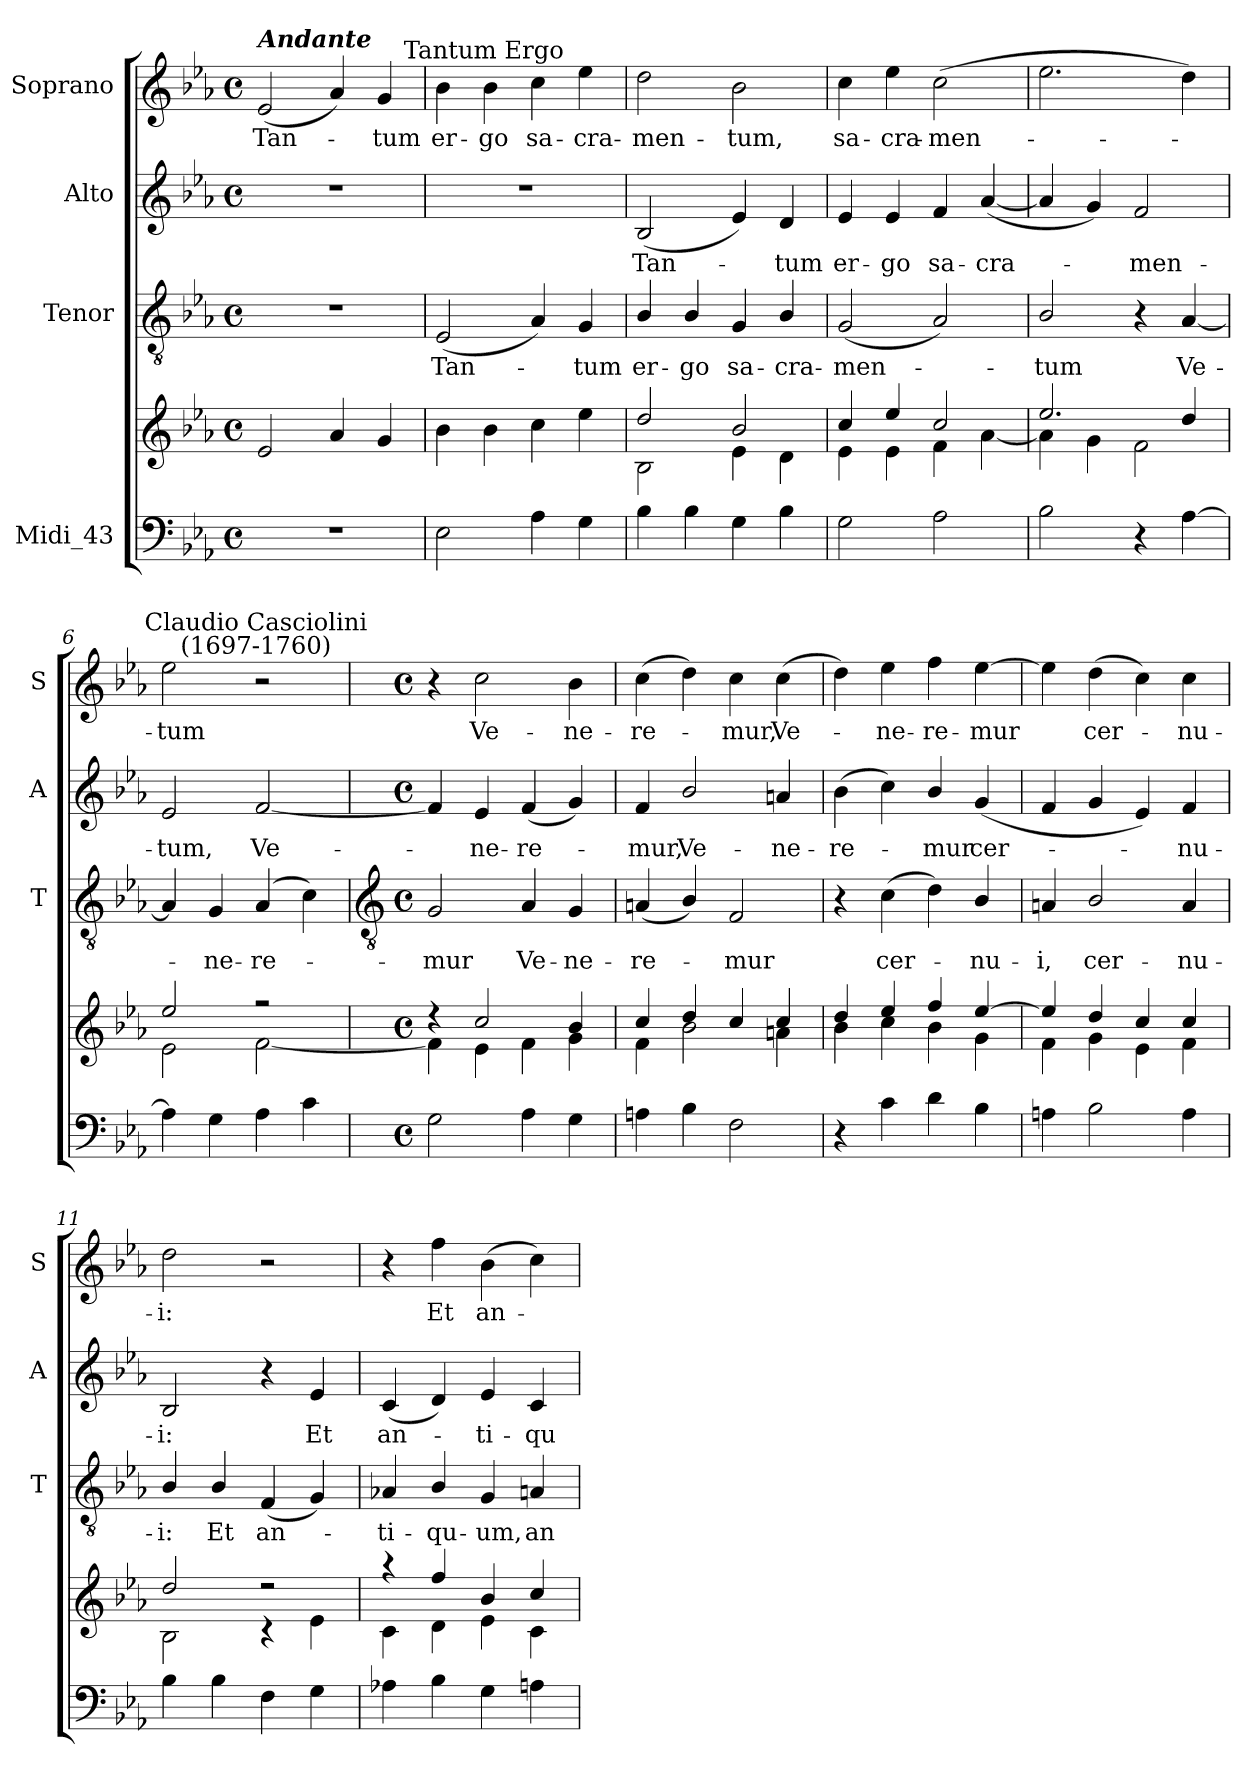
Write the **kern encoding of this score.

**kern	**kern	**kern	**text	**kern	**text	**kern	**text
*part4	*part4	*part3	*part3	*part2	*part2	*part1	*part1
*staff5	*staff4	*staff3	*staff3	*staff2	*staff2	*staff1	*staff1
*I"Midi_43	*	*I"Tenor	*	*I"Alto	*	*I"Soprano	*
*	*	*I'T	*	*I'A	*	*I'S	*
*clefF4	*clefG2	*clefGv2	*	*clefG2	*	*clefG2	*
*k[b-e-a-]	*k[b-e-a-]	*k[b-e-a-]	*	*k[b-e-a-]	*	*k[b-e-a-]	*
*E-:	*E-:	*E-:	*	*E-:	*	*E-:	*
*M4/4	*M4/4	*M4/4	*	*M4/4	*	*M4/4	*
*met(c)	*met(c)	*met(c)	*	*met(c)	*	*met(c)	*
=1	=1	=1	=1	=1	=1	=1	=1
*	*^	*	*	*	*	*	*
!	!	!	!	!	!	!	!LO:TX:a:Bi:t=Andante	!
!	!	!	!	!	!	!	!	!LO:LY:b
1r	2e-/	2ryy	1r	.	1r	.	(<2e-	Tan-
.	4a-/	2ryy	.	.	.	.	4a-)	.
!	!	!	!	!	!	!	!	!LO:LY:b
.	4g/	.	.	.	.	.	4g	tum
=2	=2	=2	=2	=2	=2	=2	=2	=2
!	!	!	!	!LO:LY:b	!	!	!	!LO:LY:b
2E-	4b-\	2ryy	(<2E-	Tan-	1r	.	4b-	er-
!	!	!	!	!	!	!	!LO:TX:a:cj:t=Tantum Ergo	!
!	!	!	!	!	!	!	!	!LO:LY:b
.	4b-\	.	.	.	.	.	4b-	-go
!	!	!	!	!	!	!	!	!LO:LY:b
4A-	4cc\	2ryy	4A-)	.	.	.	4cc	sa-
!	!	!	!	!LO:LY:b	!	!	!	!LO:LY:b
4G	4ee-\	.	4G	tum	.	.	4ee-	-cra-
=3	=3	=3	=3	=3	=3	=3	=3	=3
!	!	!	!	!LO:LY:b	!	!LO:LY:b	!	!LO:LY:b
4B-	2dd/	2B-\	4B-/	er-	(<2B-	Tan-	2dd	-men-
!	!	!	!	!LO:LY:b	!	!	!	!
4B-	.	.	4B-/	-go	.	.	.	.
!	!	!	!	!LO:LY:b	!	!	!	!LO:LY:b
4G	2b-/	4e-\	4G	sa-	4e-)	.	2b-	-tum,
!	!	!	!	!LO:LY:b	!	!LO:LY:b	!	!
4B-	.	4d\	4B-/	-cra-	4d	tum	.	.
=4	=4	=4	=4	=4	=4	=4	=4	=4
!	!	!	!	!LO:LY:b	!	!LO:LY:b	!	!LO:LY:b
2G	4cc/	4e-\	(<2G	-men-	4e-	er-	4cc	sa-
!	!	!	!	!	!	!LO:LY:b	!	!LO:LY:b
.	4ee-/	4e-\	.	.	4e-	-go	4ee-	-cra-
!	!	!	!	!	!	!LO:LY:b	!	!LO:LY:b
2A-	2cc/	4f\	2A-)	.	4f	sa-	(>2cc	-men-
!	!	!	!	!	!	!LO:LY:b	!	!
.	.	[4a-\	.	.	(<[4a-	-cra-	.	.
=5	=5	=5	=5	=5	=5	=5	=5	=5
!	!	!	!	!LO:LY:b	!	!	!	!
2B-	2.ee-/	4a-\]	2B-/	tum	4a-]	.	2.ee-	.
.	.	4g\	.	.	4g)	.	.	.
!	!	!	!	!	!	!LO:LY:b	!	!
4r	.	2f\	4r	.	2f	men-	.	.
!	!	!	!	!LO:LY:b	!	!	!	!
[4A-	4dd/	.	[4A-	Ve-	.	.	4dd)	.
=6	=6	=6	=6	=6	=6	=6	=6	=6
!	!	!	!	!	!	!LO:LY:b	!	!LO:LY:b
4A-]	2ee-/	2e-\	4A-]	.	2e-	-tum,	2ee-	tum
!	!	!	!	!LO:LY:b	!	!	!	!
4G	.	.	4G	ne-	.	.	.	.
!	!	!	!	!	!	!	!LO:TX:a:cj:t=Claudio Casciolini\n(1697-1760)	!
!	!	!	!	!LO:LY:b	!	!LO:LY:b	!	!
4A-	2r	[2f\	(<4A-	-re-	[2f	Ve-	2r	.
4c	.	.	4c)	.	.	.	.	.
!!LO:LB:g=z
=7	=7	=7	=7	=7	=7	=7	=7	=7
*	*	*	*clefGv2	*	*	*	*	*
*M4/4	*M4/4	*	*M4/4	*	*M4/4	*	*M4/4	*
*met(c)	*met(c)	*	*met(c)	*	*met(c)	*	*met(c)	*
!	!	!	!	!LO:LY:b	!	!	!	!
2G	4r	4f\]	2G	mur	4f]	.	4r	.
!	!	!	!	!	!	!LO:LY:b	!	!LO:LY:b
.	2cc/	4e-\	.	.	4e-	ne-	2cc	Ve-
!	!	!	!	!LO:LY:b	!	!LO:LY:b	!	!
4A-	.	4f\	4A-	Ve-	(<4f	-re-	.	.
!	!	!	!	!LO:LY:b	!	!	!	!LO:LY:b
4G	4b-/	4g\	4G	-ne-	4g)	.	4b-	-ne-
=8	=8	=8	=8	=8	=8	=8	=8	=8
!	!	!	!	!LO:LY:b	!	!LO:LY:b	!	!LO:LY:b
4An	4cc/	4f\	(<4An	-re-	4f	mur,	(>4cc	-re-
!	!	!	!	!	!	!LO:LY:b	!	!
4B-	4dd/	2b-\	4B-/)	.	2b-/	Ve-	4dd)	.
!	!	!	!	!LO:LY:b	!	!	!	!LO:LY:b
2F	4cc/	.	2F	mur	.	.	4cc	mur,
!	!	!	!	!	!	!LO:LY:b	!	!LO:LY:b
.	4cc/	4an\	.	.	4an	-ne-	(>4cc	Ve-
=9	=9	=9	=9	=9	=9	=9	=9	=9
!	!	!	!	!	!	!LO:LY:b	!	!
4r	4dd/	4b-\	4r	.	(>4b-	-re-	4dd)	.
!	!	!	!	!LO:LY:b	!	!	!	!LO:LY:b
4c	4ee-/	4cc\	(>4c	cer-	4cc)	.	4ee-	ne-
!	!	!	!	!	!	!LO:LY:b	!	!LO:LY:b
4d	4ff/	4b-\	4d)	.	4b-/	mur	4ff	-re-
!	!	!	!	!LO:LY:b	!	!LO:LY:b	!	!LO:LY:b
4B-	[4ee-/	4g\	4B-/	nu-	(<4g	cer-	[4ee-	-mur
=10	=10	=10	=10	=10	=10	=10	=10	=10
!	!	!	!	!LO:LY:b	!	!	!	!
4An	4ee-/]	4f\	4An	-i,	4f	.	4ee-]	.
!	!	!	!	!LO:LY:b	!	!	!	!LO:LY:b
2B-	4dd/	4g\	2B-/	cer-	4g	.	(>4dd	cer-
.	4cc/	4e-\	.	.	4e-)	.	4cc)	.
!	!	!	!	!LO:LY:b	!	!LO:LY:b	!	!LO:LY:b
4A	4cc/	4f\	4A	-nu-	4f	nu-	4cc	nu-
=11	=11	=11	=11	=11	=11	=11	=11	=11
!	!	!	!	!LO:LY:b	!	!LO:LY:b	!	!LO:LY:b
4B-	2dd/	2B-\	4B-/	-i:	2B-	-i:	2dd	-i:
!	!	!	!	!LO:LY:b	!	!	!	!
4B-	.	.	4B-/	Et	.	.	.	.
!	!	!	!	!LO:LY:b	!	!	!	!
4F	2r	4r	(<4F	an-	4r	.	2r	.
!	!	!	!	!	!	!LO:LY:b	!	!
4G	.	4e-\	4G)	.	4e-	Et	.	.
=12	=12	=12	=12	=12	=12	=12	=12	=12
!	!	!	!	!LO:LY:b	!	!LO:LY:b	!	!
4A-X	4r	4c\	4A-X	ti-	(<4c	an-	4r	.
!	!	!	!	!LO:LY:b	!	!	!	!LO:LY:b
4B-	4ff/	4d\	4B-/	-qu-	4d)	.	4ff	Et
!	!	!	!	!LO:LY:b	!	!LO:LY:b	!	!LO:LY:b
4G	4b-/	4e-\	4G	-um,	4e-	ti-	(>4b-	an-
!	!	!	!	!LO:LY:b	!	!LO:LY:b	!	!
4An	4cc/	4c\	4An	an-	4c	-qu-	4cc)	.
*	*v	*v	*	*	*	*	*	*
=	=	=	=	=	=	=	=
*-	*-	*-	*-	*-	*-	*-	*-
